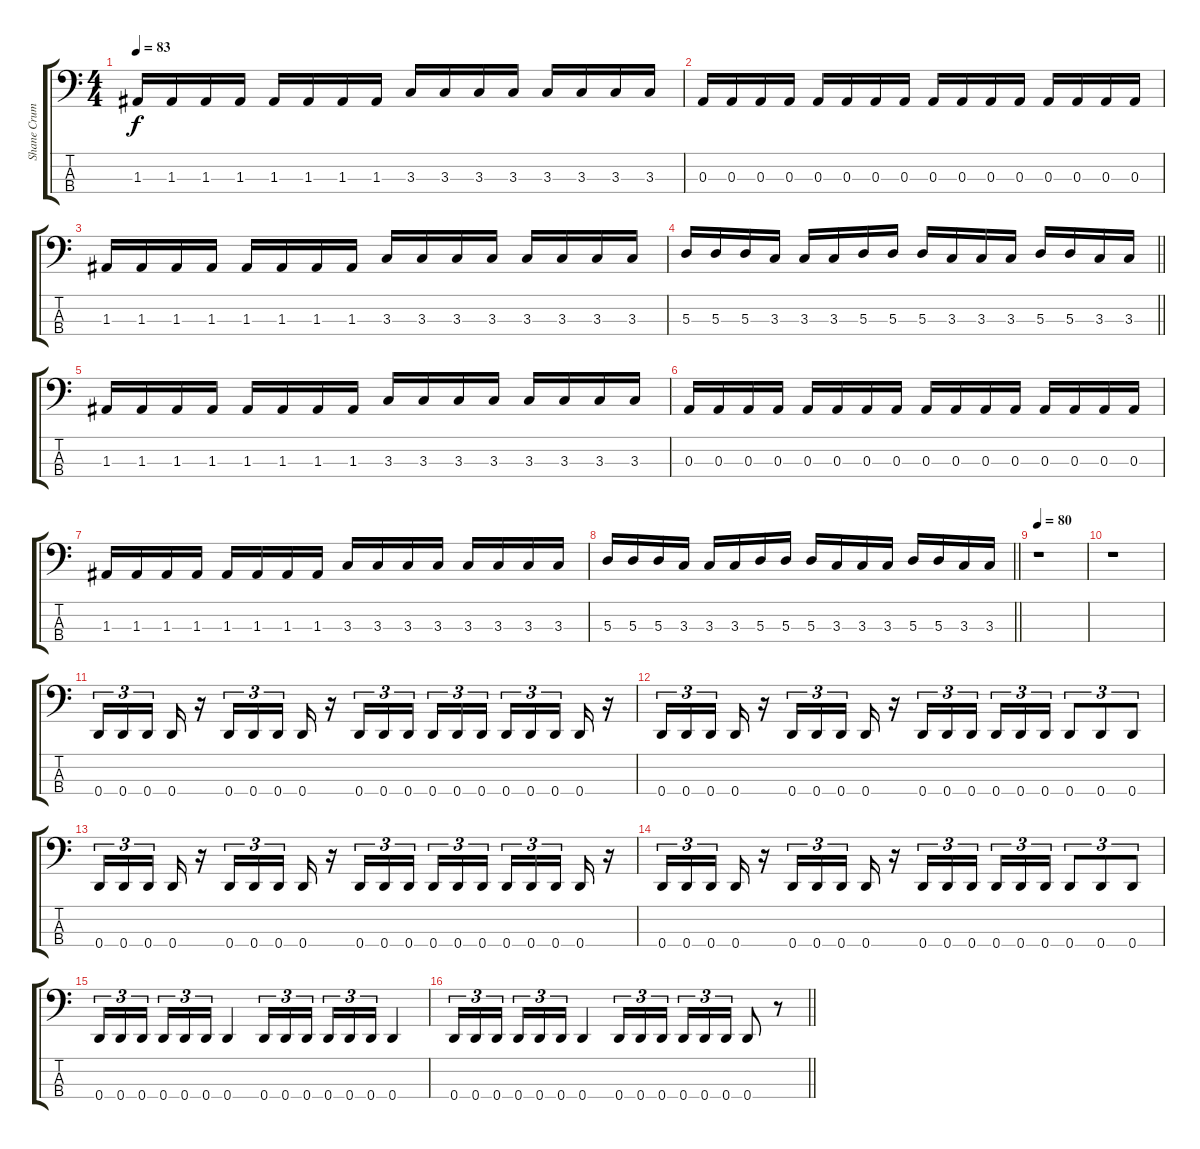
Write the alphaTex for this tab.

\track ("Shane Crump - Bass" "Shane Crum") {instrument electricbassfinger}
\staff {score tabs}
\tuning (G2 D2 A1 D1) {hide}
\ts (4 4)
\tempo 83
\clef f4
\ks c
1.3.16{dy f} 1.3.16 1.3.16 1.3.16 1.3.16 1.3.16 1.3.16 1.3.16 3.3.16 3.3.16 3.3.16 3.3.16 3.3.16 3.3.16 3.3.16 3.3.16 |
0.3.16 0.3.16 0.3.16 0.3.16 0.3.16 0.3.16 0.3.16 0.3.16 0.3.16 0.3.16 0.3.16 0.3.16 0.3.16 0.3.16 0.3.16 0.3.16 |
1.3.16 1.3.16 1.3.16 1.3.16 1.3.16 1.3.16 1.3.16 1.3.16 3.3.16 3.3.16 3.3.16 3.3.16 3.3.16 3.3.16 3.3.16 3.3.16 |
\barLineRight lightlight
5.3.16 5.3.16 5.3.16 3.3.16 3.3.16 3.3.16 5.3.16 5.3.16 5.3.16 3.3.16 3.3.16 3.3.16 5.3.16 5.3.16 3.3.16 3.3.16 |
1.3.16 1.3.16 1.3.16 1.3.16 1.3.16 1.3.16 1.3.16 1.3.16 3.3.16 3.3.16 3.3.16 3.3.16 3.3.16 3.3.16 3.3.16 3.3.16 |
0.3.16 0.3.16 0.3.16 0.3.16 0.3.16 0.3.16 0.3.16 0.3.16 0.3.16 0.3.16 0.3.16 0.3.16 0.3.16 0.3.16 0.3.16 0.3.16 |
1.3.16 1.3.16 1.3.16 1.3.16 1.3.16 1.3.16 1.3.16 1.3.16 3.3.16 3.3.16 3.3.16 3.3.16 3.3.16 3.3.16 3.3.16 3.3.16 |
\barLineRight lightlight
5.3.16 5.3.16 5.3.16 3.3.16 3.3.16 3.3.16 5.3.16 5.3.16 5.3.16 3.3.16 3.3.16 3.3.16 5.3.16 5.3.16 3.3.16 3.3.16 |
\tempo 80
r.1 |
r.1 |
0.4.16{tu (3 2)} 0.4.16{tu (3 2)} 0.4.16{tu (3 2) beam splitsecondary} 0.4.16 r.16 0.4.16{tu (3 2)} 0.4.16{tu (3 2)} 0.4.16{tu (3 2) beam splitsecondary} 0.4.16 r.16 0.4.16{tu (3 2)} 0.4.16{tu (3 2)} 0.4.16{tu (3 2) beam splitsecondary} 0.4.16{tu (3 2)} 0.4.16{tu (3 2)} 0.4.16{tu (3 2)} 0.4.16{tu (3 2)} 0.4.16{tu (3 2)} 0.4.16{tu (3 2) beam splitsecondary} 0.4.16 r.16 |
0.4.16{tu (3 2)} 0.4.16{tu (3 2)} 0.4.16{tu (3 2) beam splitsecondary} 0.4.16 r.16 0.4.16{tu (3 2)} 0.4.16{tu (3 2)} 0.4.16{tu (3 2) beam splitsecondary} 0.4.16 r.16 0.4.16{tu (3 2)} 0.4.16{tu (3 2)} 0.4.16{tu (3 2) beam splitsecondary} 0.4.16{tu (3 2)} 0.4.16{tu (3 2)} 0.4.16{tu (3 2)} 0.4.8{tu (3 2)} 0.4.8{tu (3 2)} 0.4.8{tu (3 2)} |
0.4.16{tu (3 2)} 0.4.16{tu (3 2)} 0.4.16{tu (3 2) beam splitsecondary} 0.4.16 r.16 0.4.16{tu (3 2)} 0.4.16{tu (3 2)} 0.4.16{tu (3 2) beam splitsecondary} 0.4.16 r.16 0.4.16{tu (3 2)} 0.4.16{tu (3 2)} 0.4.16{tu (3 2) beam splitsecondary} 0.4.16{tu (3 2)} 0.4.16{tu (3 2)} 0.4.16{tu (3 2)} 0.4.16{tu (3 2)} 0.4.16{tu (3 2)} 0.4.16{tu (3 2) beam splitsecondary} 0.4.16 r.16 |
0.4.16{tu (3 2)} 0.4.16{tu (3 2)} 0.4.16{tu (3 2) beam splitsecondary} 0.4.16 r.16 0.4.16{tu (3 2)} 0.4.16{tu (3 2)} 0.4.16{tu (3 2) beam splitsecondary} 0.4.16 r.16 0.4.16{tu (3 2)} 0.4.16{tu (3 2)} 0.4.16{tu (3 2) beam splitsecondary} 0.4.16{tu (3 2)} 0.4.16{tu (3 2)} 0.4.16{tu (3 2)} 0.4.8{tu (3 2)} 0.4.8{tu (3 2)} 0.4.8{tu (3 2)} |
0.4.16{tu (3 2)} 0.4.16{tu (3 2)} 0.4.16{tu (3 2) beam splitsecondary} 0.4.16{tu (3 2)} 0.4.16{tu (3 2)} 0.4.16{tu (3 2)} 0.4.4 0.4.16{tu (3 2)} 0.4.16{tu (3 2)} 0.4.16{tu (3 2) beam splitsecondary} 0.4.16{tu (3 2)} 0.4.16{tu (3 2)} 0.4.16{tu (3 2)} 0.4.4 |
\barLineRight lightlight
0.4.16{tu (3 2)} 0.4.16{tu (3 2)} 0.4.16{tu (3 2) beam splitsecondary} 0.4.16{tu (3 2)} 0.4.16{tu (3 2)} 0.4.16{tu (3 2)} 0.4.4 0.4.16{tu (3 2)} 0.4.16{tu (3 2)} 0.4.16{tu (3 2) beam splitsecondary} 0.4.16{tu (3 2)} 0.4.16{tu (3 2)} 0.4.16{tu (3 2)} 0.4.8 r.8
